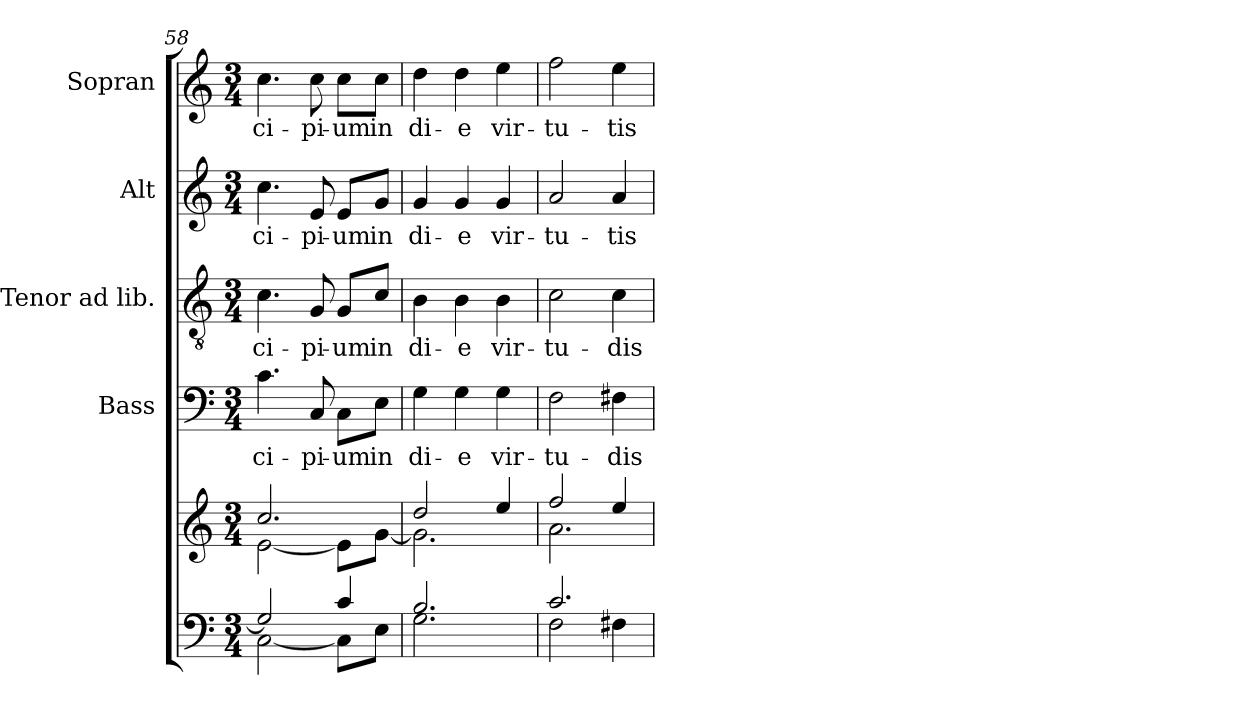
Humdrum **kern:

**kern	**kern	**kern	**text	**kern	**text	**kern	**text	**kern	**text
*part5	*part5	*part4	*part4	*part3	*part3	*part2	*part2	*part1	*part1
*staff6	*staff5	*staff4	*staff4	*staff3	*staff3	*staff2	*staff2	*staff1	*staff1
*	*	*I"Bass	*	*I"Tenor ad lib.	*	*I"Alt	*	*I"Sopran	*
*	*	*I'B.	*	*I'T.	*	*I'A.	*	*I'S.	*
*clefF4	*clefG2	*clefF4	*	*clefGv2	*	*clefG2	*	*clefG2	*
*k[]	*k[]	*k[]	*	*k[]	*	*k[]	*	*k[]	*
*C:	*C:	*C:	*	*C:	*	*C:	*	*C:	*
*M3/4	*M3/4	*M3/4	*	*M3/4	*	*M3/4	*	*M3/4	*
=58	=58	=58	=58	=58	=58	=58	=58	=58	=58
*^	*^	*	*	*	*	*	*	*	*
!	!	!	!	!	!LO:LY:b	!	!LO:LY:b	!	!LO:LY:b	!	!LO:LY:b
2G/]	[<2C\	2.cc/	[<2e\	4.c\	-ci-	4.c\	-ci-	4.cc\	-ci-	4.cc\	-ci-
!	!	!	!	!	!LO:LY:b	!	!LO:LY:b	!	!LO:LY:b	!	!LO:LY:b
.	.	.	.	8C/	-pi-	8G/	-pi-	8e/	-pi-	8cc\	-pi-
!	!	!	!	!	!LO:LY:b	!	!LO:LY:b	!	!LO:LY:b	!	!LO:LY:b
4c/	8C\L]	.	8e\L]	8C\L	-um	8G/L	-um	8e/L	-um	8cc\L	-um
!	!	!	!	!	!LO:LY:b	!	!LO:LY:b	!	!LO:LY:b	!	!LO:LY:b
.	8E\J	.	[<8g\J	8E\J	in	8c/J	in	8g/J	in	8cc\J	in
=59	=59	=59	=59	=59	=59	=59	=59	=59	=59	=59	=59
!	!	!	!	!	!LO:LY:b	!	!LO:LY:b	!	!LO:LY:b	!	!LO:LY:b
2.B/	2.G\	2dd/	2.g\]	4G\	di-	4B\	di-	4g/	di-	4dd\	di-
!	!	!	!	!	!LO:LY:b	!	!LO:LY:b	!	!LO:LY:b	!	!LO:LY:b
.	.	.	.	4G\	-e	4B\	-e	4g/	-e	4dd\	-e
!	!	!	!	!	!LO:LY:b	!	!LO:LY:b	!	!LO:LY:b	!	!LO:LY:b
.	.	4ee/	.	4G\	vir-	4B\	vir-	4g/	vir-	4ee\	vir-
=60	=60	=60	=60	=60	=60	=60	=60	=60	=60	=60	=60
!	!	!	!	!	!LO:LY:b	!	!LO:LY:b	!	!LO:LY:b	!	!LO:LY:b
2.c/	2F\	2ff/	2.a\	2F\	-tu-	2c\	-tu-	2a/	-tu-	2ff\	-tu-
!	!	!	!	!	!LO:LY:b	!	!LO:LY:b	!	!LO:LY:b	!	!LO:LY:b
.	4F#X\	4ee/	.	4F#X\	-dis	4c\	-dis	4a/	-tis	4ee\	-tis
*v	*v	*	*	*	*	*	*	*	*	*	*
*	*v	*v	*	*	*	*	*	*	*	*
=	=	=	=	=	=	=	=	=	=
*-	*-	*-	*-	*-	*-	*-	*-	*-	*-
